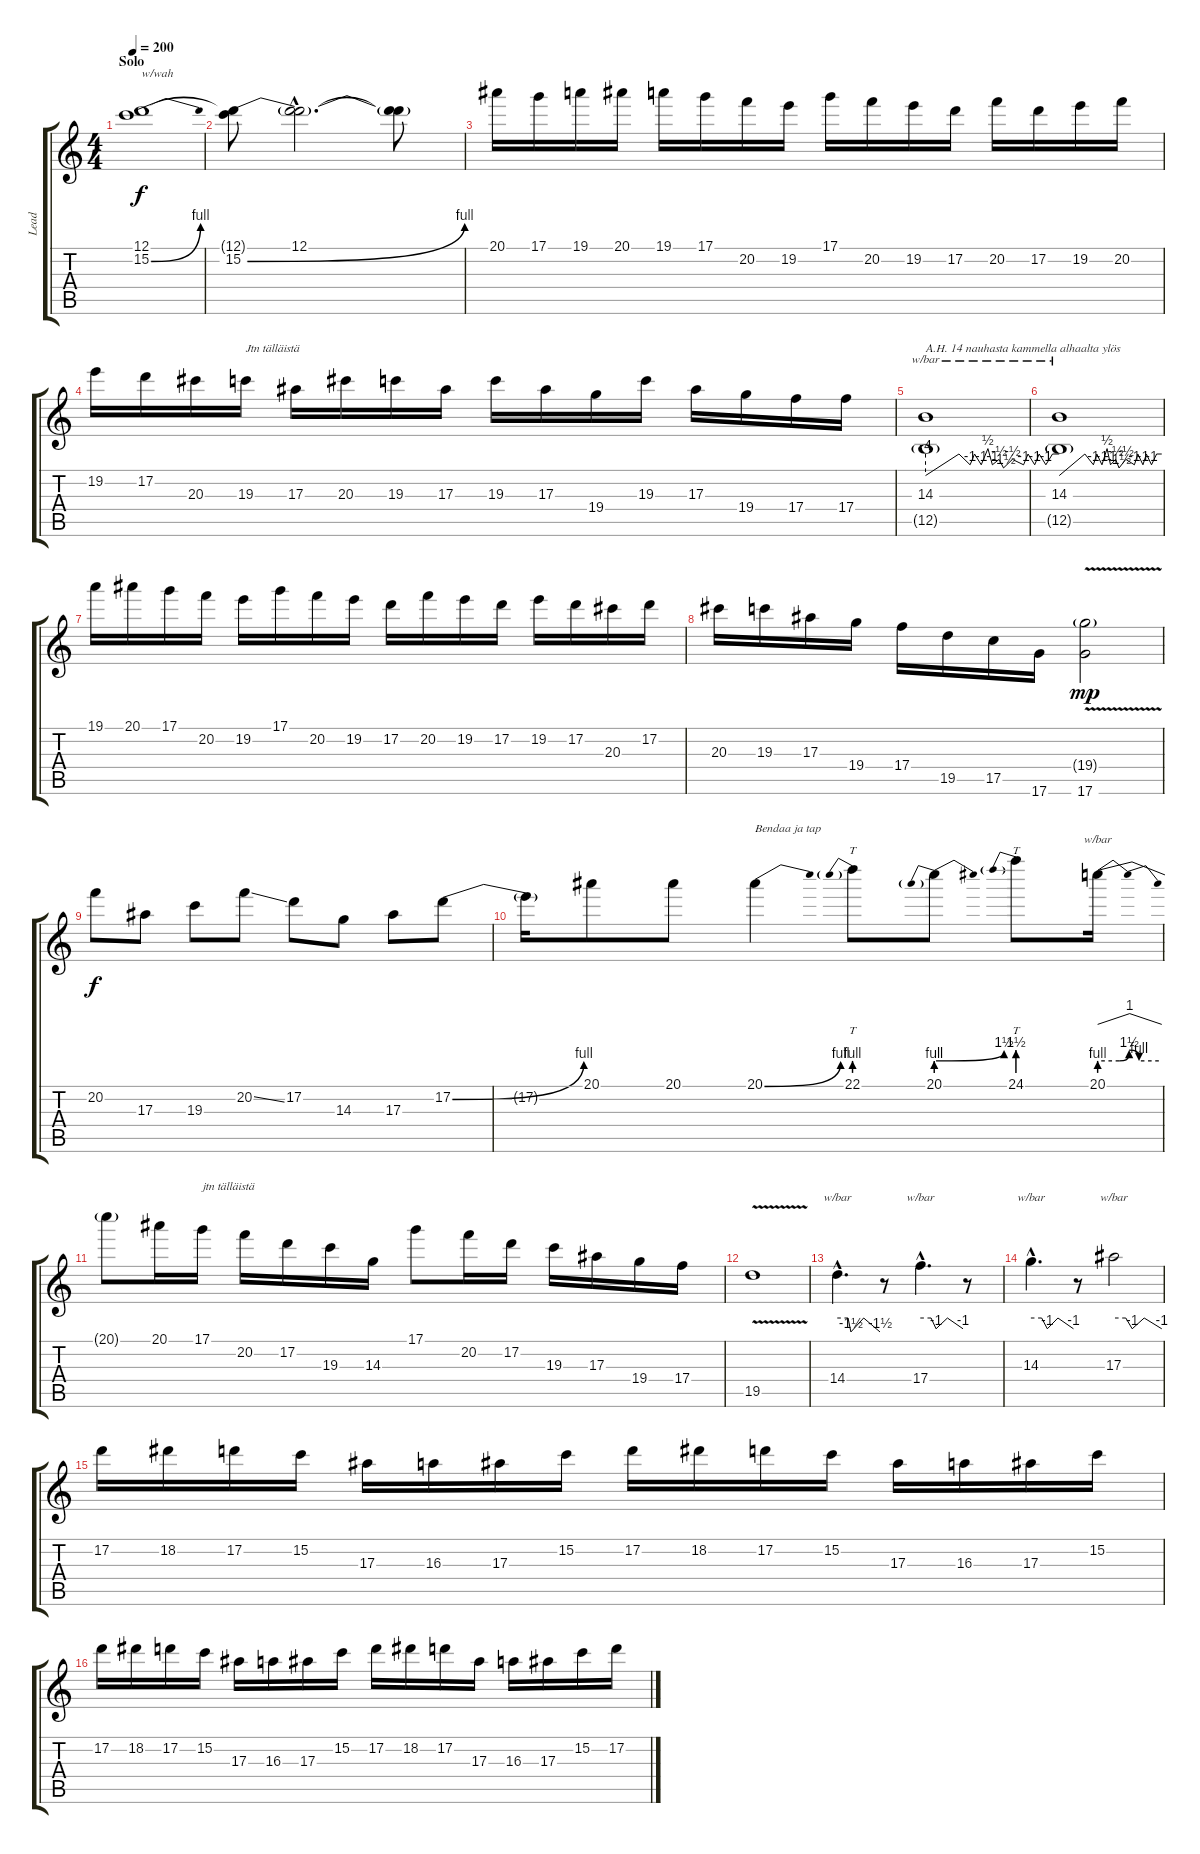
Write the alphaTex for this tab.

\track ("Lead" "Lead") {instrument overdrivenguitar}
\staff {score tabs}
\tuning (D4 A3 F3 C3 G2 D2) {hide}
\ts (4 4)
\section ("" "Solo")
\tempo 200
\clef g2
\ks c
(12.1 15.2{be (bend 0 0 60 4)}).1{txt "w/wah" dy f} |
(12.1{t} 15.2{be (bend 0 0 60 4)}).8 (12.1{hac} 15.2{hac t}).2{d} (12.1{t} 15.2{t}).8 |
20.1.16 17.1.16 19.1.16 20.1.16 19.1.16 17.1.16 20.2.16 19.2.16 17.1.16 20.2.16 19.2.16 17.2.16 20.2.16 17.2.16 19.2.16 20.2.16 |
19.2.16 17.2.16 20.3.16 19.3.16{txt "Jtn tälläistä"} 17.3.16 20.3.16 19.3.16 17.3.16 19.3.16 17.3.16 19.4.16 19.3.16 17.3.16 19.4.16 17.4.16 17.4.16 |
(14.3 12.5{g}).1{tbe (custom default 0 -16 15 0 20 -4 22 0 25 -4 28 2 30 -4 33 -2 35 -6 39 -2 44 -4 46 0 49 -4 51 0 54 -4 57 0 60 0) txt "A.H. 14 nauhasta kammella alhaalta ylös" instrument guitarharmonics} |
(14.3 12.5{g}).1{tbe (custom default 0 -16 15 0 20 -4 22 0 25 -4 28 2 30 -4 33 -2 35 -6 39 -2 44 -4 46 0 49 -4 51 0 54 -4 57 0 60 0) instrument guitarharmonics} |
19.1.16{instrument overdrivenguitar} 20.1.16 17.1.16 20.2.16 19.2.16 17.1.16 20.2.16 19.2.16 17.2.16 20.2.16 19.2.16 17.2.16 19.2.16 17.2.16 20.3.16 17.2.16 |
20.3.16 19.3.16 17.3.16 19.4.16 17.4.16 19.5.16 17.5.16 17.6.16 (19.4{g} 17.6{v}).2{dy mp instrument guitarharmonics} |
20.2.8{dy f instrument overdrivenguitar} 17.3.8 19.3.8 20.2{ss}.8 17.2.8 14.3.8 17.3.8 17.2{be (bend 0 0 60 4)}.8 |
17.2{t}.16 20.1.8 20.1.8 20.1{be (bend 0 0 60 4)}.4{txt "Bendaa ja tap"} 22.1{be (prebend 0 4 60 4)}.8{tt} 20.1{be (prebendbend 0 4 60 6)}.8 24.1{be (prebend 0 6 60 6)}.8{tt} 20.1{be (custom 0 4 20 4 30 6 40 4 60 4)}.16{tbe (dip default 0 0 30 4 60 0)} |
20.1{t}.8 20.1.16 17.1.16{txt "jtn tälläistä"} 20.2.16 17.2.16 19.3.16 14.3.16 17.1.8 20.2.16 17.2.16 19.3.16 17.3.16 19.4.16 17.4.16 |
19.5{v}.1 |
14.4{hac}.4{d tbe (custom default 0 0 15 0 19 -6 37 0 60 -6)} r.8 17.4{hac}.4{d tbe (custom default 0 0 15 0 22 -4 38 0 60 -4)} r.8 |
14.3{hac}.4{d tbe (custom default 0 0 15 0 23 -4 38 0 60 -4)} r.8 17.3.2{tbe (custom default 0 0 15 0 23 -4 38 0 60 -4)} |
17.2.16 18.2.16 17.2.16 15.2.16 17.3.16 16.3.16 17.3.16 15.2.16 17.2.16 18.2.16 17.2.16 15.2.16 17.3.16 16.3.16 17.3.16 15.2.16 |
17.2.16 18.2.16 17.2.16 15.2.16 17.3.16 16.3.16 17.3.16 15.2.16 17.2.16 18.2.16 17.2.16 17.3.16 16.3.16 17.3.16 15.2.16 17.2.16
